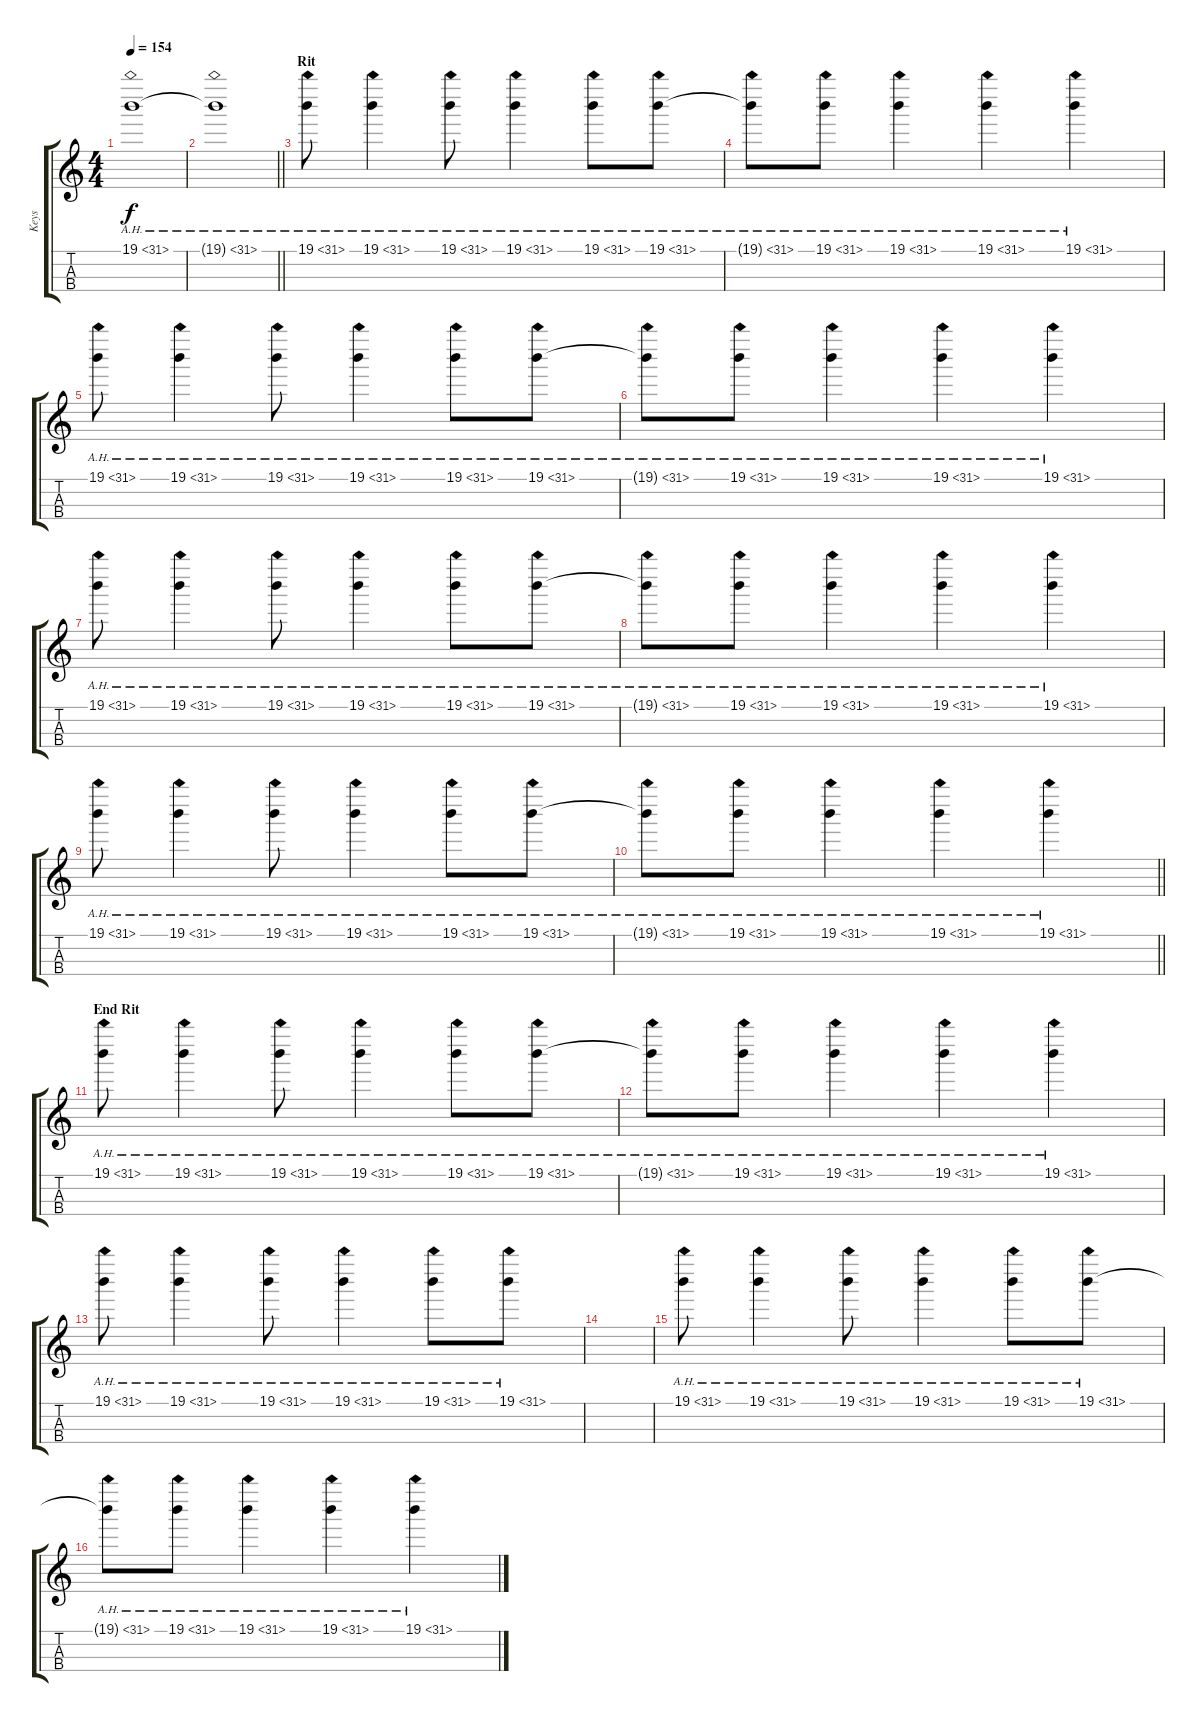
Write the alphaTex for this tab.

\track ("Keys" "Keys") {instrument stringensemble1}
\staff {score tabs}
\tuning (E5 A4 D4 G3) {hide}
\ts (4 4)
\tempo 154
\clef g2
\ks c
19.1{ah 12 t}.1{dy f} |
\barLineRight lightlight
19.1{ah 12 t}.1 |
\section ("" "Rit")
19.1{ah 12}.8 19.1{ah 12}.4 19.1{ah 12}.8 19.1{ah 12}.4 19.1{ah 12}.8 19.1{ah 12}.8 |
19.1{ah 12 t}.8 19.1{ah 12}.8 19.1{ah 12}.4 19.1{ah 12}.4 19.1{ah 12}.4 |
19.1{ah 12}.8 19.1{ah 12}.4 19.1{ah 12}.8 19.1{ah 12}.4 19.1{ah 12}.8 19.1{ah 12}.8 |
19.1{ah 12 t}.8 19.1{ah 12}.8 19.1{ah 12}.4 19.1{ah 12}.4 19.1{ah 12}.4 |
19.1{ah 12}.8 19.1{ah 12}.4 19.1{ah 12}.8 19.1{ah 12}.4 19.1{ah 12}.8 19.1{ah 12}.8 |
19.1{ah 12 t}.8 19.1{ah 12}.8 19.1{ah 12}.4 19.1{ah 12}.4 19.1{ah 12}.4 |
19.1{ah 12}.8 19.1{ah 12}.4 19.1{ah 12}.8 19.1{ah 12}.4 19.1{ah 12}.8 19.1{ah 12}.8 |
\barLineRight lightlight
19.1{ah 12 t}.8 19.1{ah 12}.8 19.1{ah 12}.4 19.1{ah 12}.4 19.1{ah 12}.4 |
\section ("" "End Rit")
19.1{ah 12}.8 19.1{ah 12}.4 19.1{ah 12}.8 19.1{ah 12}.4 19.1{ah 12}.8 19.1{ah 12}.8 |
19.1{ah 12 t}.8 19.1{ah 12}.8 19.1{ah 12}.4 19.1{ah 12}.4 19.1{ah 12}.4 |
19.1{ah 12}.8 19.1{ah 12}.4 19.1{ah 12}.8 19.1{ah 12}.4 19.1{ah 12}.8 19.1{ah 12}.8 |
|
19.1{ah 12}.8 19.1{ah 12}.4 19.1{ah 12}.8 19.1{ah 12}.4 19.1{ah 12}.8 19.1{ah 12}.8 |
19.1{ah 12 t}.8 19.1{ah 12}.8 19.1{ah 12}.4 19.1{ah 12}.4 19.1{ah 12}.4
